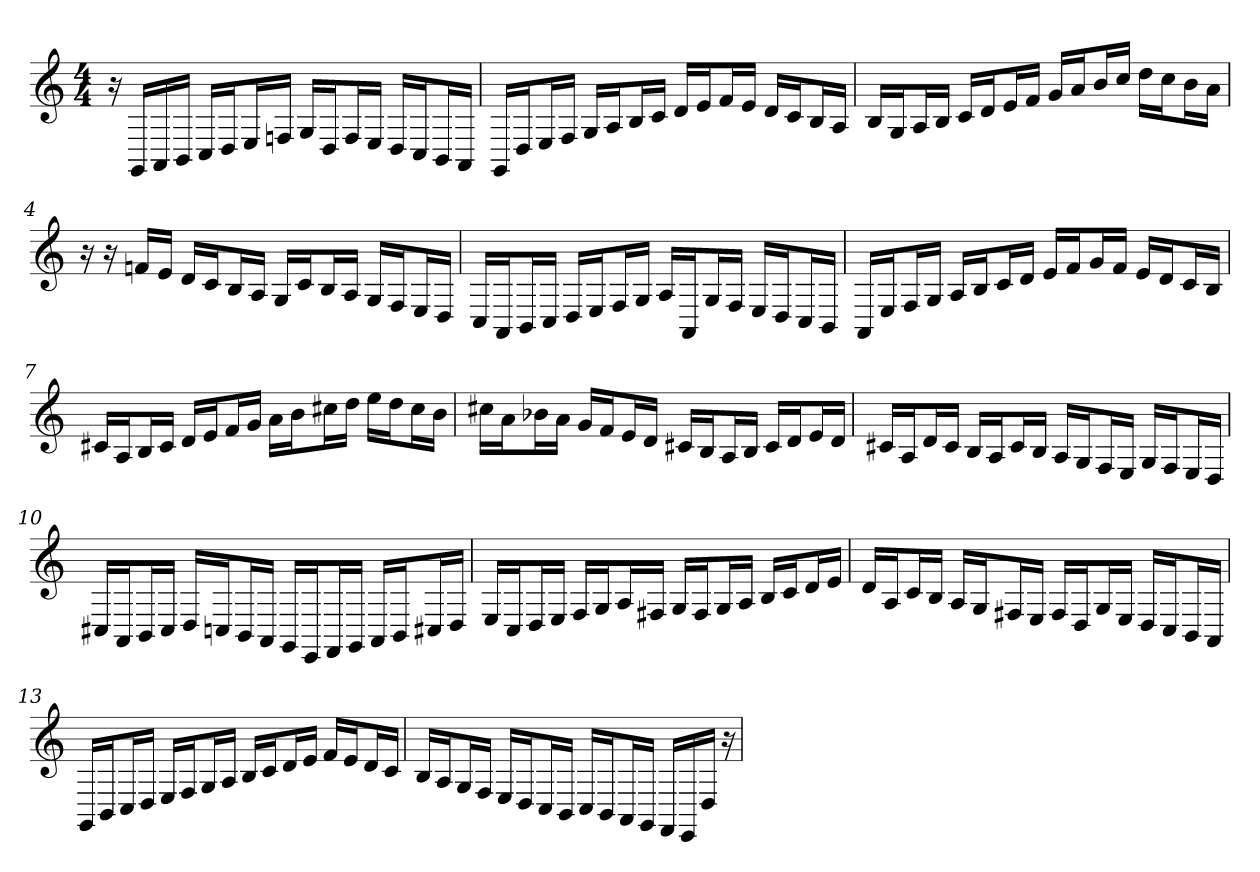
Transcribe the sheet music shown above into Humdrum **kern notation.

**kern
*part1
*staff1
*M4/4
=1
16r
16GGLL
16AA
16BBJJ
16CLL
16DJ
16EL
16FnJJ
16GLL
16DJ
16FL
16EJJ
16DLL
16CJ
16BBL
16AAJJ
=2
16GGLL
16DJ
16EL
16FJJ
16GLL
16AJ
16BL
16cJJ
16dLL
16eJ
16fL
16eJJ
16dLL
16cJ
16BL
16AJJ
=3
16BLL
16GJ
16AL
16BJJ
16cLL
16dJ
16eL
16fJJ
16gLL
16aJ
16bL
16ccJJ
16ddLL
16ccJ
16bL
16aJJ
=4
16r
16r
16fnLL
16eJJ
16dLL
16cJ
16BL
16AJJ
16GLL
16cJ
16BL
16AJJ
16GLL
16FJ
16EL
16DJJ
=5
16CLL
16AAJ
16BBL
16CJJ
16DLL
16EJ
16FL
16GJJ
16ALL
16AAJ
16GL
16FJJ
16ELL
16DJ
16CL
16BBJJ
=6
16AALL
16EJ
16FL
16GJJ
16ALL
16BJ
16cL
16dJJ
16eLL
16fJ
16gL
16fJJ
16eLL
16dJ
16cL
16BJJ
=7
16c#XLL
16AJ
16BL
16c#JJ
16dLL
16eJ
16fL
16gJJ
16aLL
16bJ
16cc#XL
16ddJJ
16eeLL
16ddJ
16cc#L
16bJJ
=8
16cc#XLL
16aJ
16b-XL
16aJJ
16gLL
16fJ
16eL
16dJJ
16c#XLL
16BJ
16AL
16BJJ
16c#LL
16dJ
16eL
16dJJ
=9
16c#XLL
16AJ
16dL
16c#JJ
16BLL
16AJ
16c#L
16BJJ
16ALL
16GJ
16FL
16EJJ
16GLL
16FJ
16EL
16DJJ
=10
16C#XLL
16AAJ
16BBL
16C#JJ
16DLL
16CnJ
16BBL
16AAJJ
16GGLL
16EEJ
16FFL
16GGJJ
16AALL
16BBJ
16C#XL
16DJJ
=11
16ELL
16CJ
16DL
16EJJ
16FLL
16GJ
16AL
16F#XJJ
16GLL
16F#J
16GL
16AJJ
16BLL
16cJ
16dL
16eJJ
=12
16dLL
16AJ
16cL
16BJJ
16ALL
16GJ
16F#XL
16EJJ
16F#LL
16DJ
16GL
16EJJ
16DLL
16CJ
16BBL
16AAJJ
=13
16GGLL
16BBJ
16CL
16DJJ
16ELL
16FJ
16GL
16AJJ
16BLL
16cJ
16dL
16eJJ
16fLL
16eJ
16dL
16cJJ
=14
16BLL
16AJ
16GL
16FJJ
16ELL
16DJ
16CL
16BBJJ
16CLL
16BBJ
16AAL
16GGJJ
16FFLL
16EE
16DJJ
16r
=
*-
